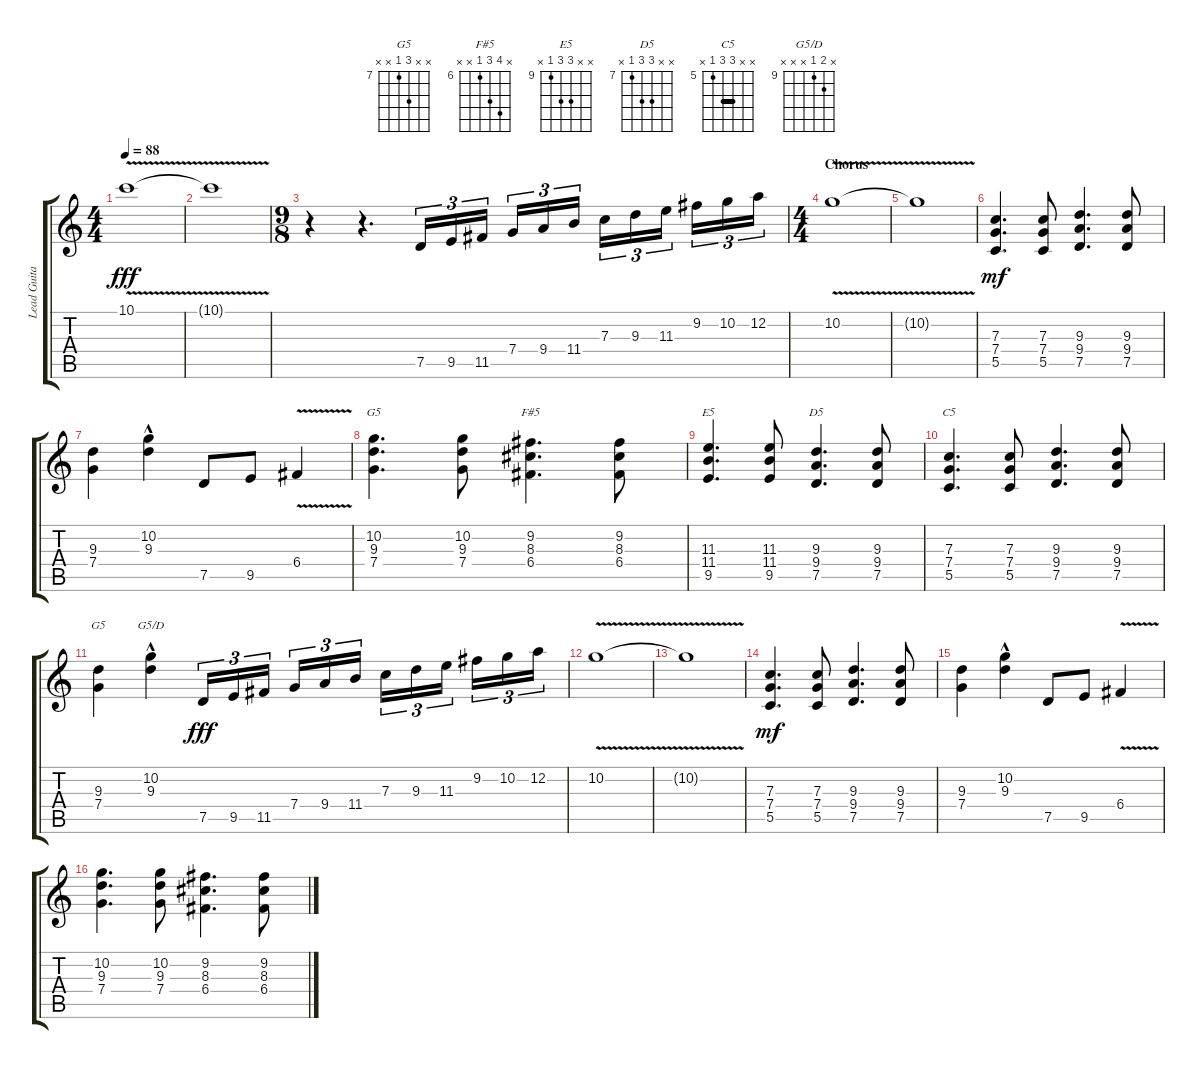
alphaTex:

\track ("Lead Guitar" "Lead Guita") {instrument distortionguitar}
\staff {score tabs}
\tuning (D4 A3 F3 C3 G2 D2) {hide}
\chord ("G5" x 10 9 7 x x) {firstfret 7}
\chord ("F#5" x 9 8 6 x x) {firstfret 6}
\chord ("E5" x x 11 11 9 x) {firstfret 9}
\chord ("D5" x x 9 9 7 x) {firstfret 7}
\chord ("C5" x x 7 7 5 x) {firstfret 5 barre 7}
\chord ("G5" x x 9 7 x x) {firstfret 7}
\chord ("G5/D" x 10 9 x x x) {firstfret 9}
\ts (4 4)
\tempo 88
\clef g2
\ks c
10.1{v}.1{dy fff} |
10.1{v t}.1 |
\ts (9 8)
r.4 r.4{d} 7.5.16{tu (3 2)} 9.5.16{tu (3 2)} 11.5.16{tu (3 2)} 7.4.16{tu (3 2)} 9.4.16{tu (3 2)} 11.4.16{tu (3 2)} 7.3.16{tu (3 2)} 9.3.16{tu (3 2)} 11.3.16{tu (3 2)} 9.2.16{tu (3 2)} 10.2.16{tu (3 2)} 12.2.16{tu (3 2)} |
\ts (4 4)
\section ("" "Chorus")
10.2{v}.1 |
10.2{v t}.1 |
(7.3 7.4 5.5).4{d dy mf} (7.3 7.4 5.5).8 (9.3 9.4 7.5).4{d} (9.3 9.4 7.5).8 |
(9.3 7.4).4 (10.2{hac} 9.3{hac}).4 7.5.8 9.5.8 6.4{v}.4 |
(10.2 9.3 7.4).4{d ch "G5"} (10.2 9.3 7.4).8 (9.2 8.3 6.4).4{d ch "F#5"} (9.2 8.3 6.4).8 |
(11.3 11.4 9.5).4{d ch "E5"} (11.3 11.4 9.5).8 (9.3 9.4 7.5).4{d ch "D5"} (9.3 9.4 7.5).8 |
(7.3 7.4 5.5).4{d ch "C5"} (7.3 7.4 5.5).8 (9.3 9.4 7.5).4{d} (9.3 9.4 7.5).8 |
(9.3 7.4).4{ch "G5"} (10.2{hac} 9.3{hac}).4{ch "G5/D"} 7.5.16{tu (3 2) dy fff} 9.5.16{tu (3 2)} 11.5.16{tu (3 2)} 7.4.16{tu (3 2)} 9.4.16{tu (3 2)} 11.4.16{tu (3 2)} 7.3.16{tu (3 2)} 9.3.16{tu (3 2)} 11.3.16{tu (3 2)} 9.2.16{tu (3 2)} 10.2.16{tu (3 2)} 12.2.16{tu (3 2)} |
10.2{v}.1 |
10.2{v t}.1 |
(7.3 7.4 5.5).4{d dy mf} (7.3 7.4 5.5).8 (9.3 9.4 7.5).4{d} (9.3 9.4 7.5).8 |
(9.3 7.4).4 (10.2{hac} 9.3{hac}).4 7.5.8 9.5.8 6.4{v}.4 |
(10.2 9.3 7.4).4{d} (10.2 9.3 7.4).8 (9.2 8.3 6.4).4{d} (9.2 8.3 6.4).8
